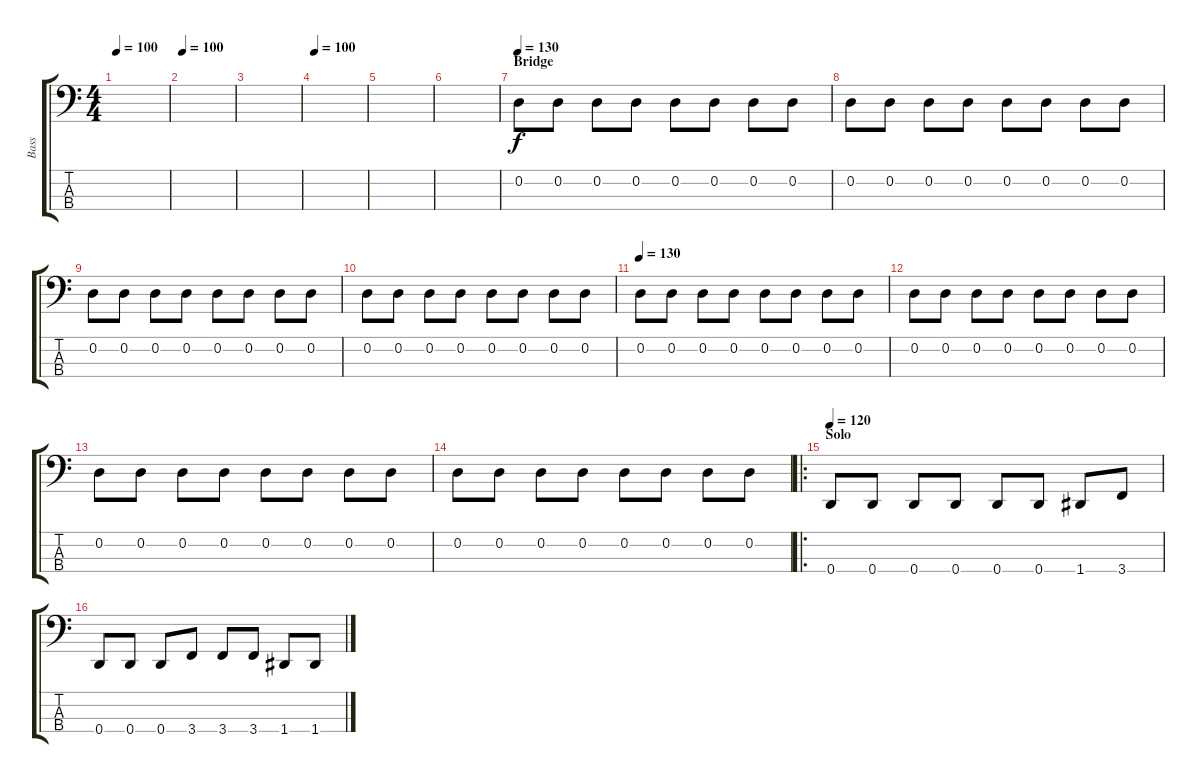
\track ("Bass" "Bass") {instrument electricbassfinger}
\staff {score tabs}
\tuning (G2 D2 A1 D1) {hide}
\ts (4 4)
\tempo 100
\clef f4
\ks c
|
\tempo 100
|
|
\tempo 100
|
|
|
\section ("" "Bridge ")
\tempo 130
0.2.8 0.2.8 0.2.8 0.2.8 0.2.8 0.2.8 0.2.8 0.2.8 |
0.2.8 0.2.8 0.2.8 0.2.8 0.2.8 0.2.8 0.2.8 0.2.8 |
0.2.8 0.2.8 0.2.8 0.2.8 0.2.8 0.2.8 0.2.8 0.2.8 |
0.2.8 0.2.8 0.2.8 0.2.8 0.2.8 0.2.8 0.2.8 0.2.8 |
\tempo 130
0.2.8 0.2.8 0.2.8 0.2.8 0.2.8 0.2.8 0.2.8 0.2.8 |
0.2.8 0.2.8 0.2.8 0.2.8 0.2.8 0.2.8 0.2.8 0.2.8 |
0.2.8 0.2.8 0.2.8 0.2.8 0.2.8 0.2.8 0.2.8 0.2.8 |
0.2.8 0.2.8 0.2.8 0.2.8 0.2.8 0.2.8 0.2.8 0.2.8 |
\ro
\section ("" "Solo")
\tempo 120
0.4.8 0.4.8 0.4.8 0.4.8 0.4.8 0.4.8 1.4.8 3.4.8 |
0.4.8 0.4.8 0.4.8 3.4.8 3.4.8 3.4.8 1.4.8 1.4.8
